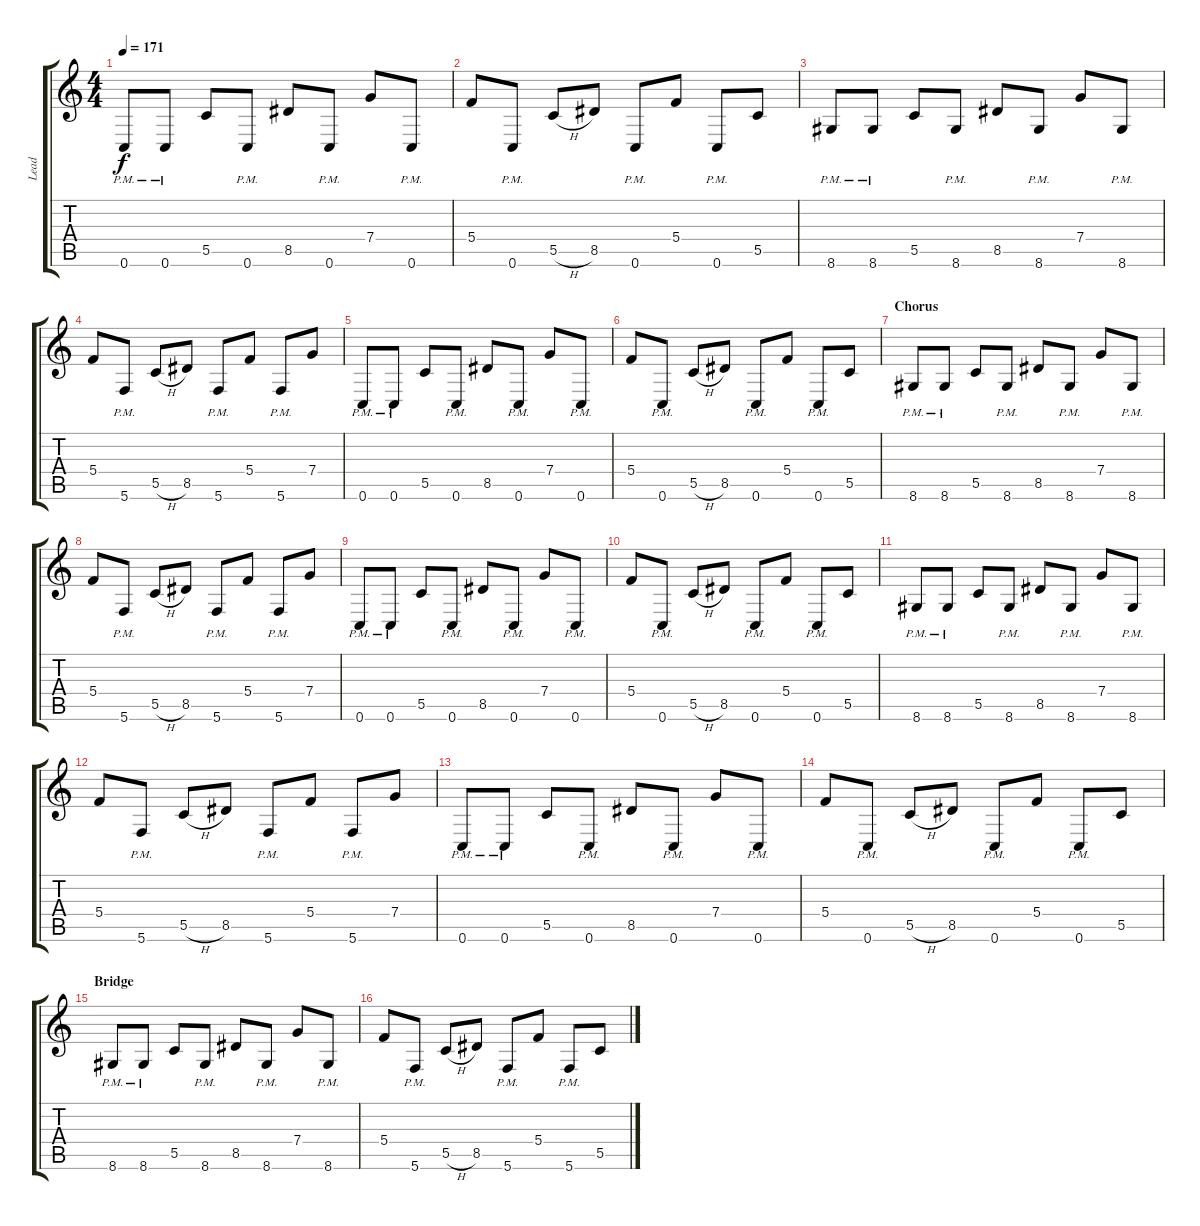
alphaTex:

\track ("Lead" "Lead") {instrument distortionguitar}
\staff {score tabs}
\tuning (D4 A3 F3 C3 G2 C2) {hide}
\ts (4 4)
\tempo 171
\clef g2
\ks c
0.6{pm}.8{dy f} 0.6{pm}.8 5.5.8 0.6{pm}.8 8.5.8 0.6{pm}.8 7.4.8 0.6{pm}.8 |
5.4.8 0.6{pm}.8 5.5{h}.8 8.5.8 0.6{pm}.8 5.4.8 0.6{pm}.8 5.5.8 |
8.6{pm}.8 8.6{pm}.8 5.5.8 8.6{pm}.8 8.5.8 8.6{pm}.8 7.4.8 8.6{pm}.8 |
5.4.8 5.6{pm}.8 5.5{h}.8 8.5.8 5.6{pm}.8 5.4.8 5.6{pm}.8 7.4.8 |
0.6{pm}.8 0.6{pm}.8 5.5.8 0.6{pm}.8 8.5.8 0.6{pm}.8 7.4.8 0.6{pm}.8 |
5.4.8 0.6{pm}.8 5.5{h}.8 8.5.8 0.6{pm}.8 5.4.8 0.6{pm}.8 5.5.8 |
\section ("" "Chorus")
8.6{pm}.8 8.6{pm}.8 5.5.8 8.6{pm}.8 8.5.8 8.6{pm}.8 7.4.8 8.6{pm}.8 |
5.4.8 5.6{pm}.8 5.5{h}.8 8.5.8 5.6{pm}.8 5.4.8 5.6{pm}.8 7.4.8 |
0.6{pm}.8 0.6{pm}.8 5.5.8 0.6{pm}.8 8.5.8 0.6{pm}.8 7.4.8 0.6{pm}.8 |
5.4.8 0.6{pm}.8 5.5{h}.8 8.5.8 0.6{pm}.8 5.4.8 0.6{pm}.8 5.5.8 |
8.6{pm}.8 8.6{pm}.8 5.5.8 8.6{pm}.8 8.5.8 8.6{pm}.8 7.4.8 8.6{pm}.8 |
5.4.8 5.6{pm}.8 5.5{h}.8 8.5.8 5.6{pm}.8 5.4.8 5.6{pm}.8 7.4.8 |
0.6{pm}.8 0.6{pm}.8 5.5.8 0.6{pm}.8 8.5.8 0.6{pm}.8 7.4.8 0.6{pm}.8 |
5.4.8 0.6{pm}.8 5.5{h}.8 8.5.8 0.6{pm}.8 5.4.8 0.6{pm}.8 5.5.8 |
\section ("" "Bridge")
8.6{pm}.8 8.6{pm}.8 5.5.8 8.6{pm}.8 8.5.8 8.6{pm}.8 7.4.8 8.6{pm}.8 |
5.4.8 5.6{pm}.8 5.5{h}.8 8.5.8 5.6{pm}.8 5.4.8 5.6{pm}.8 5.5.8
